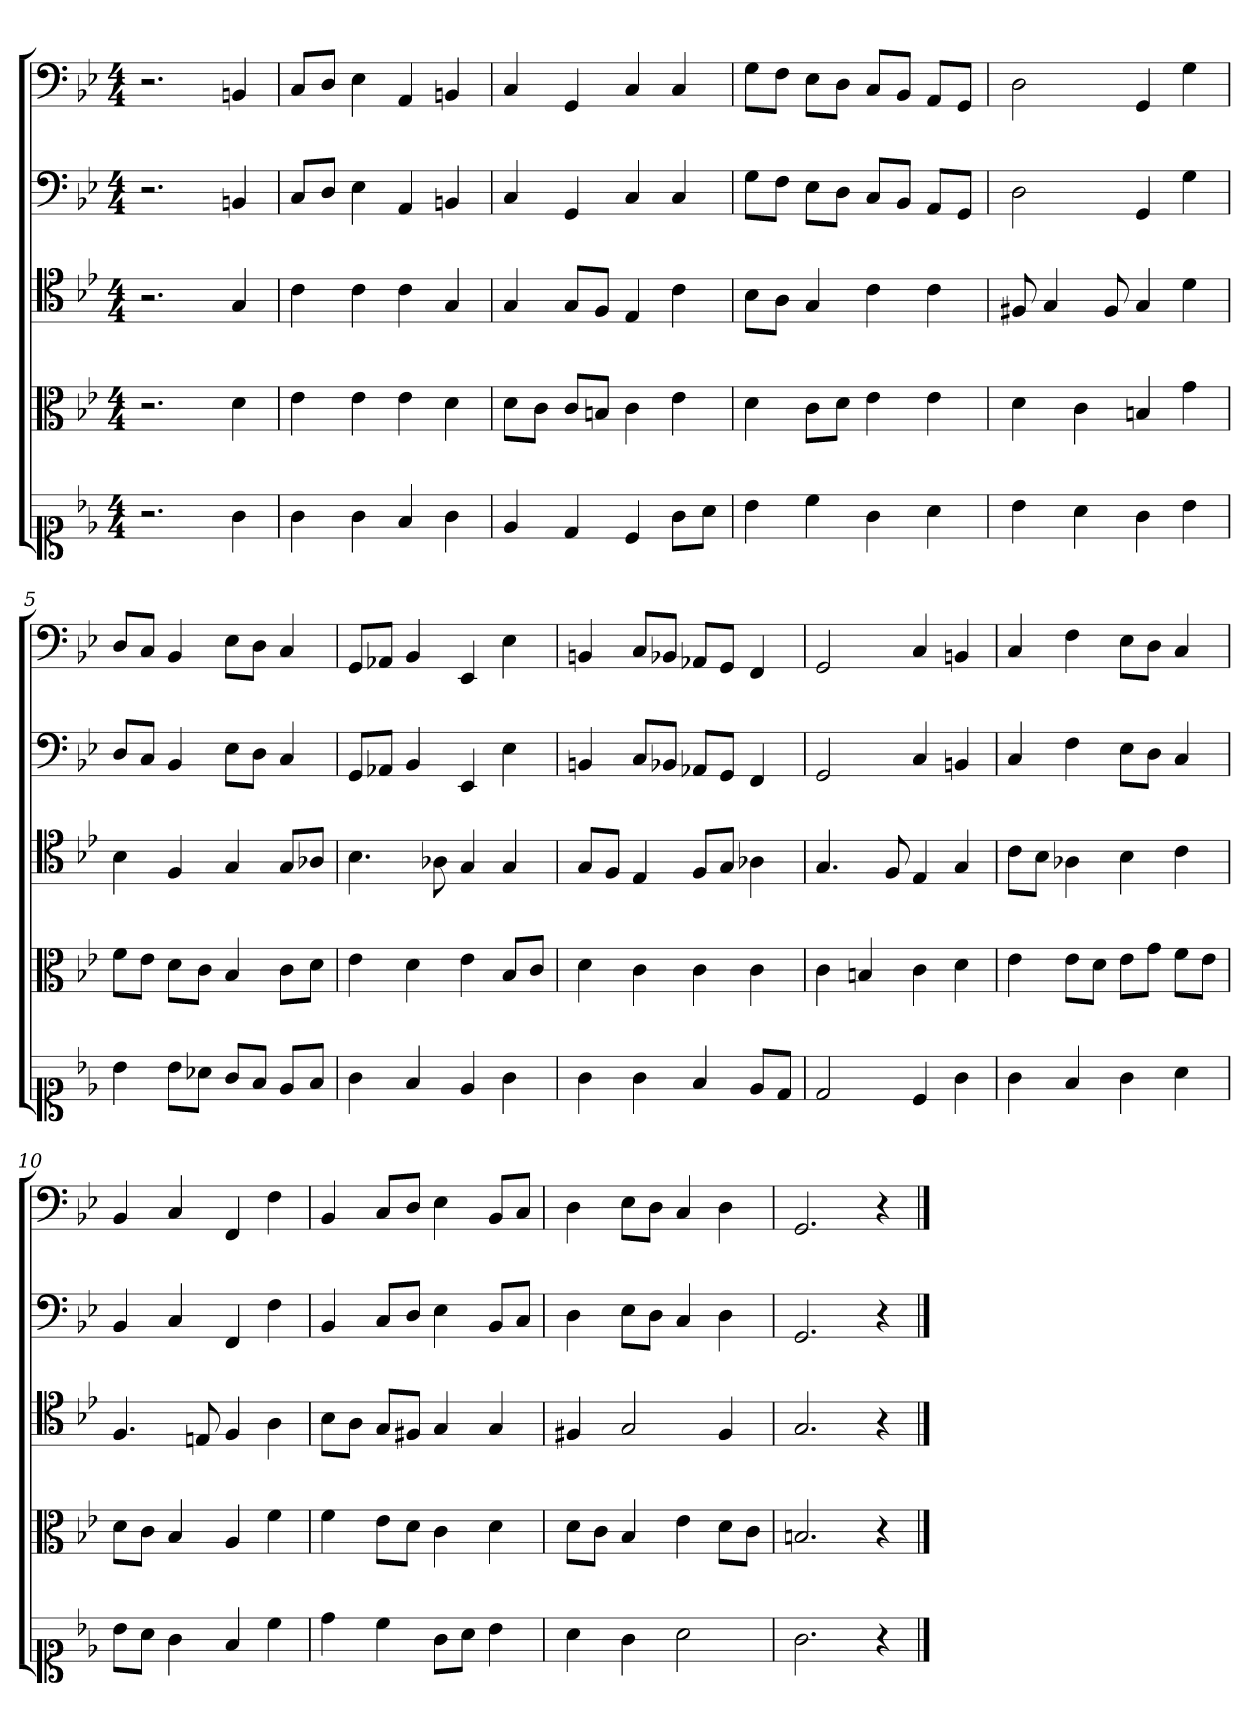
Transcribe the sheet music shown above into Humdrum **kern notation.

**kern	**kern	**kern	**kern	**kern
*part5	*part4	*part3	*part2	*part1
*staff5	*staff4	*staff3	*staff2	*staff1
*clefC1	*clefC3	*clefC4	*clefF4	*clefF4
*k[b-e-]	*k[b-e-]	*k[b-e-]	*k[b-e-]	*k[b-e-]
*g:	*g:	*g:	*g:	*g:
*M4/4	*M4/4	*M4/4	*M4/4	*M4/4
=	=	=	=	=
2.r	2.r	2.r	2.r	2.r
4g	4d	4G	4BBn	4BBn
=1	=1	=1	=1	=1
4g	4e-	4c	8C/L	8C/L
.	.	.	8D/J	8D/J
4g	4e-	4c	4E-	4E-
4f	4e-	4c	4AA	4AA
4g	4d	4G	4BBn	4BBn
=2	=2	=2	=2	=2
4e-	8d\L	4G	4C	4C
.	8c\J	.	.	.
4d	8c/L	8G/L	4GG	4GG
.	8Bn/J	8F/J	.	.
4c	4c	4E-	4C	4C
8g\L	4e-	4c	4C	4C
8a\J	.	.	.	.
=3	=3	=3	=3	=3
4b-	4d	8B-\L	8G\L	8G\L
.	.	8A\J	8F\J	8F\J
4cc	8c\L	4G	8E-\L	8E-\L
.	8d\J	.	8D\J	8D\J
4g	4e-	4c	8C/L	8C/L
.	.	.	8BB-/J	8BB-/J
4a	4e-	4c	8AA/L	8AA/L
.	.	.	8GG/J	8GG/J
=4	=4	=4	=4	=4
4b-	4d	8F#X	2D	2D
.	.	4G	.	.
4a	4c	.	.	.
.	.	8F#	.	.
4g	4Bn	4G	4GG	4GG
4b-	4g	4d	4G	4G
=5	=5	=5	=5	=5
4b-	8f\L	4B-	8D/L	8D/L
.	8e-\J	.	8C/J	8C/J
8b-\L	8d\L	4F	4BB-	4BB-
8a-X\J	8c\J	.	.	.
8g/L	4B-	4G	8E-\L	8E-\L
8f/J	.	.	8D\J	8D\J
8e-/L	8c\L	8G/L	4C	4C
8f/J	8d\J	8A-X/J	.	.
=6	=6	=6	=6	=6
4g	4e-	4.B-	8GG/L	8GG/L
.	.	.	8AA-X/J	8AA-X/J
4f	4d	.	4BB-	4BB-
.	.	8A-X	.	.
4e-	4e-	4G	4EE-	4EE-
4g	8B-/L	4G	4E-	4E-
.	8c/J	.	.	.
=7	=7	=7	=7	=7
4g	4d	8G/L	4BBn	4BBn
.	.	8F/J	.	.
4g	4c	4E-	8C/L	8C/L
.	.	.	8BB-X/J	8BB-X/J
4f	4c	8F/L	8AA-X/L	8AA-X/L
.	.	8G/J	8GG/J	8GG/J
8e-/L	4c	4A-X	4FF	4FF
8d/J	.	.	.	.
=8	=8	=8	=8	=8
2d	4c	4.G	2GG	2GG
.	4Bn	.	.	.
.	.	8F	.	.
4c	4c	4E-	4C	4C
4g	4d	4G	4BBn	4BBn
=9	=9	=9	=9	=9
4g	4e-	8c\L	4C	4C
.	.	8B-\J	.	.
4f	8e-\L	4A-X	4F	4F
.	8d\J	.	.	.
4g	8e-\L	4B-	8E-\L	8E-\L
.	8g\J	.	8D\J	8D\J
4a	8f\L	4c	4C	4C
.	8e-\J	.	.	.
=10	=10	=10	=10	=10
8b-\L	8d\L	4.F	4BB-	4BB-
8a\J	8c\J	.	.	.
4g	4B-	.	4C	4C
.	.	8En	.	.
4f	4A	4F	4FF	4FF
4cc	4f	4A	4F	4F
=11	=11	=11	=11	=11
4dd	4f	8B-\L	4BB-	4BB-
.	.	8A\J	.	.
4cc	8e-\L	8G/L	8C/L	8C/L
.	8d\J	8F#X/J	8D/J	8D/J
8g\L	4c	4G	4E-	4E-
8a\J	.	.	.	.
4b-	4d	4G	8BB-/L	8BB-/L
.	.	.	8C/J	8C/J
=12	=12	=12	=12	=12
4a	8d\L	4F#X	4D	4D
.	8c\J	.	.	.
4g	4B-	2G	8E-\L	8E-\L
.	.	.	8D\J	8D\J
2a	4e-	.	4C	4C
.	8d\L	4F#	4D	4D
.	8c\J	.	.	.
=13	=13	=13	=13	=13
2.g	2.Bn	2.G	2.GG	2.GG
4r	4r	4r	4r	4r
==	==	==	==	==
*-	*-	*-	*-	*-
